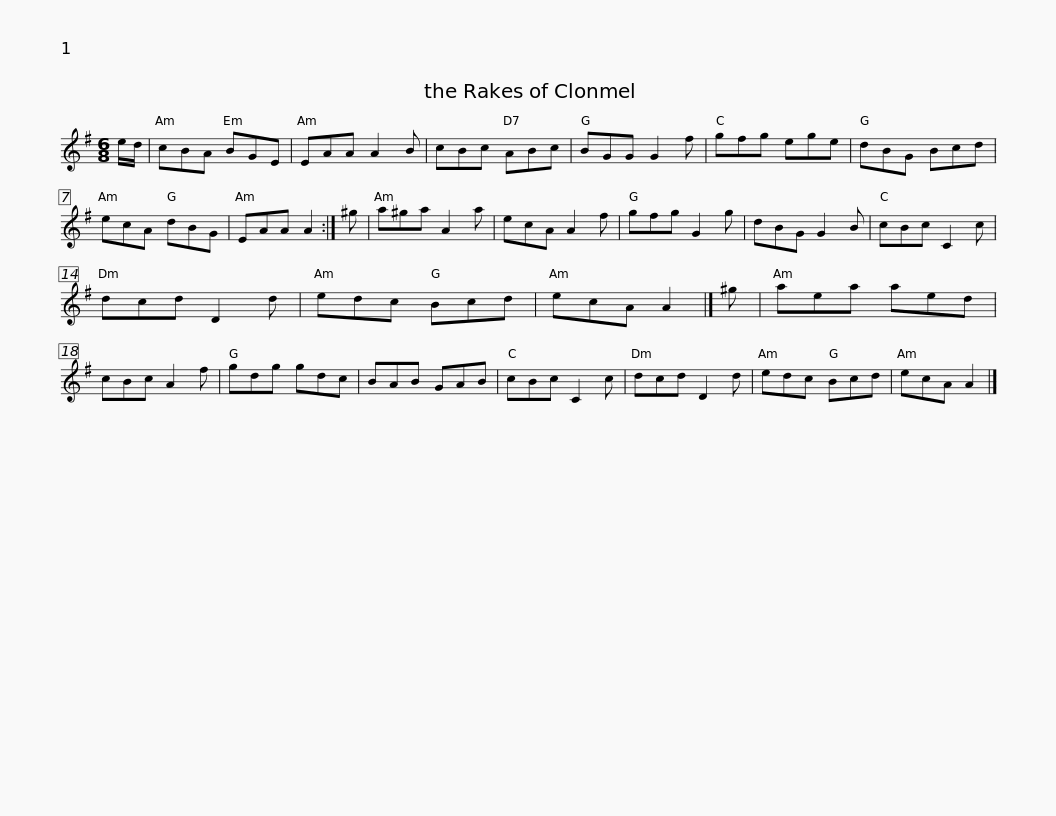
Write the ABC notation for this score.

X:1
L:1/8
M:6/8
I:linebreak $
K:G
V:1 treble
V:1
 e/d/ | cBA BGE | EAA A2 B | cBc ABc | BGG G2 f | %5
 gfg ege | dBG Bcd | ecA dBG |$ EAA A2 :| ^g | %10
 a^ga A2 a | ecA A2 f | gfg G2 g | dBG G2 B | cBc C2 c | %15
 dcd D2 d | edc Bcd |$ ecA A2 |] ^g | aea aed | %20
 cBc A2 f | gdg gdc | BAB GAB | cBc C2 c | dcd D2 d |$ %25
 edc Bcd | ecA A2 |] %27
